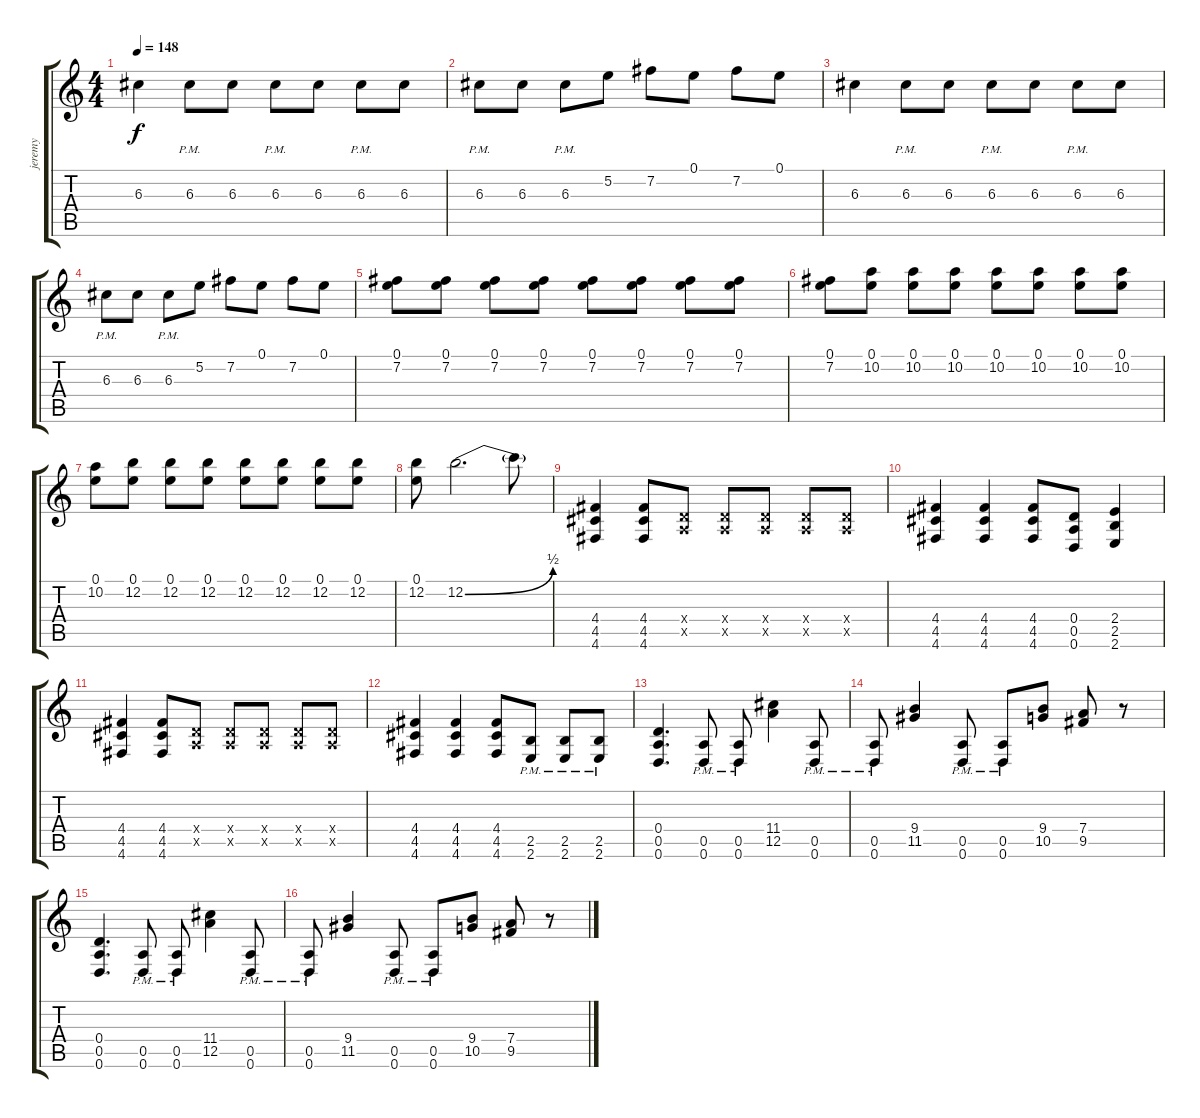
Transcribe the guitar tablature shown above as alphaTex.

\track ("jeremy" "jeremy") {instrument overdrivenguitar}
\staff {score tabs}
\tuning (E4 B3 G3 D3 A2 D2) {hide}
\ts (4 4)
\tempo 148
\clef g2
\ks c
6.3.4{dy f} 6.3{pm}.8 6.3.8 6.3{pm}.8 6.3.8 6.3{pm}.8 6.3.8 |
6.3{pm}.8 6.3.8 6.3{pm}.8 5.2.8 7.2.8 0.1.8 7.2.8 0.1.8 |
6.3.4 6.3{pm}.8 6.3.8 6.3{pm}.8 6.3.8 6.3{pm}.8 6.3.8 |
6.3{pm}.8 6.3.8 6.3{pm}.8 5.2.8 7.2.8 0.1.8 7.2.8 0.1.8 |
(0.1 7.2).8 (0.1 7.2).8 (0.1 7.2).8 (0.1 7.2).8 (0.1 7.2).8 (0.1 7.2).8 (0.1 7.2).8 (0.1 7.2).8 |
(0.1 7.2).8 (0.1 10.2).8 (0.1 10.2).8 (0.1 10.2).8 (0.1 10.2).8 (0.1 10.2).8 (0.1 10.2).8 (0.1 10.2).8 |
(0.1 10.2).8 (0.1 12.2).8 (0.1 12.2).8 (0.1 12.2).8 (0.1 12.2).8 (0.1 12.2).8 (0.1 12.2).8 (0.1 12.2).8 |
(0.1 12.2).8 12.2{be (bend 0 0 60 2)}.2{d} 12.2{t}.8 |
(4.4 4.5 4.6).4 (4.4 4.5 4.6).8 (0.4{x} 0.5{x}).8 (0.4{x} 0.5{x}).8 (0.4{x} 0.5{x}).8 (0.4{x} 0.5{x}).8 (0.4{x} 0.5{x}).8 |
(4.4 4.5 4.6).4 (4.4 4.5 4.6).4 (4.4 4.5 4.6).8 (0.4 0.5 0.6).8 (2.4 2.5 2.6).4 |
(4.4 4.5 4.6).4 (4.4 4.5 4.6).8 (0.4{x} 0.5{x}).8 (0.4{x} 0.5{x}).8 (0.4{x} 0.5{x}).8 (0.4{x} 0.5{x}).8 (0.4{x} 0.5{x}).8 |
(4.4 4.5 4.6).4 (4.4 4.5 4.6).4 (4.4 4.5 4.6).8 (2.5{pm} 2.6{pm}).8 (2.5{pm} 2.6{pm}).8 (2.5{pm} 2.6{pm}).8 |
(0.4 0.5 0.6).4{d} (0.5{pm} 0.6{pm}).8 (0.5{pm} 0.6{pm}).8 (11.4 12.5).4 (0.5{pm} 0.6{pm}).8 |
(0.5{pm} 0.6{pm}).8 (9.4 11.5).4 (0.5{pm} 0.6{pm}).8 (0.5{pm} 0.6{pm}).8 (9.4 10.5).8 (7.4 9.5).8 r.8 |
(0.4 0.5 0.6).4{d} (0.5{pm} 0.6{pm}).8 (0.5{pm} 0.6{pm}).8 (11.4 12.5).4 (0.5{pm} 0.6{pm}).8 |
(0.5{pm} 0.6{pm}).8 (9.4 11.5).4 (0.5{pm} 0.6{pm}).8 (0.5{pm} 0.6{pm}).8 (9.4 10.5).8 (7.4 9.5).8 r.8
